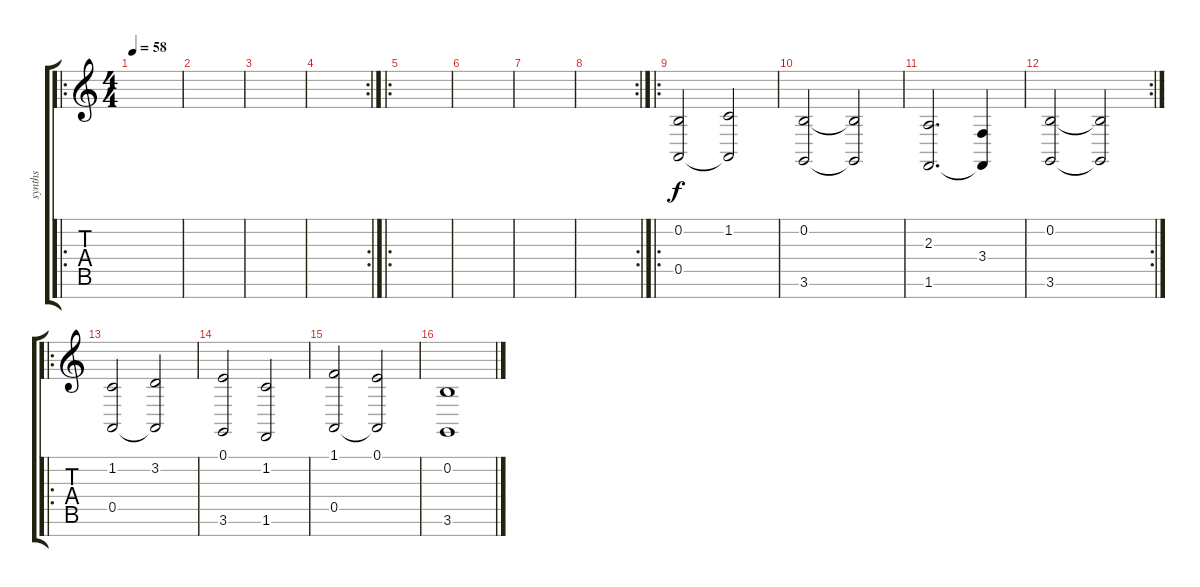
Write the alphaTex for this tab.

\track ("synths" "synths") {instrument stringensemble2}
\staff {score tabs}
\tuning (E4 B3 G3 D3 A2 E2 B1) {hide}
\ro
\ts (4 4)
\tempo 58
\clef g2
\ks c
|
|
|
\rc 2
|
\ro
|
|
|
\rc 2
|
\ro
(0.2 0.5).2 (1.2 0.5{t}).2 |
(0.2 3.6).2 (0.2{t} 3.6{t}).2 |
(2.3 1.6).2{d} (3.4 1.6{t}).4 |
\rc 2
(0.2 3.6).2 (0.2{t} 3.6{t}).2 |
\ro
(1.2 0.5).2 (3.2 0.5{t}).2 |
(0.1 3.6).2 (1.2 1.6).2 |
(1.1 0.5).2 (0.1 0.5{t}).2 |
(0.2 3.6).1
